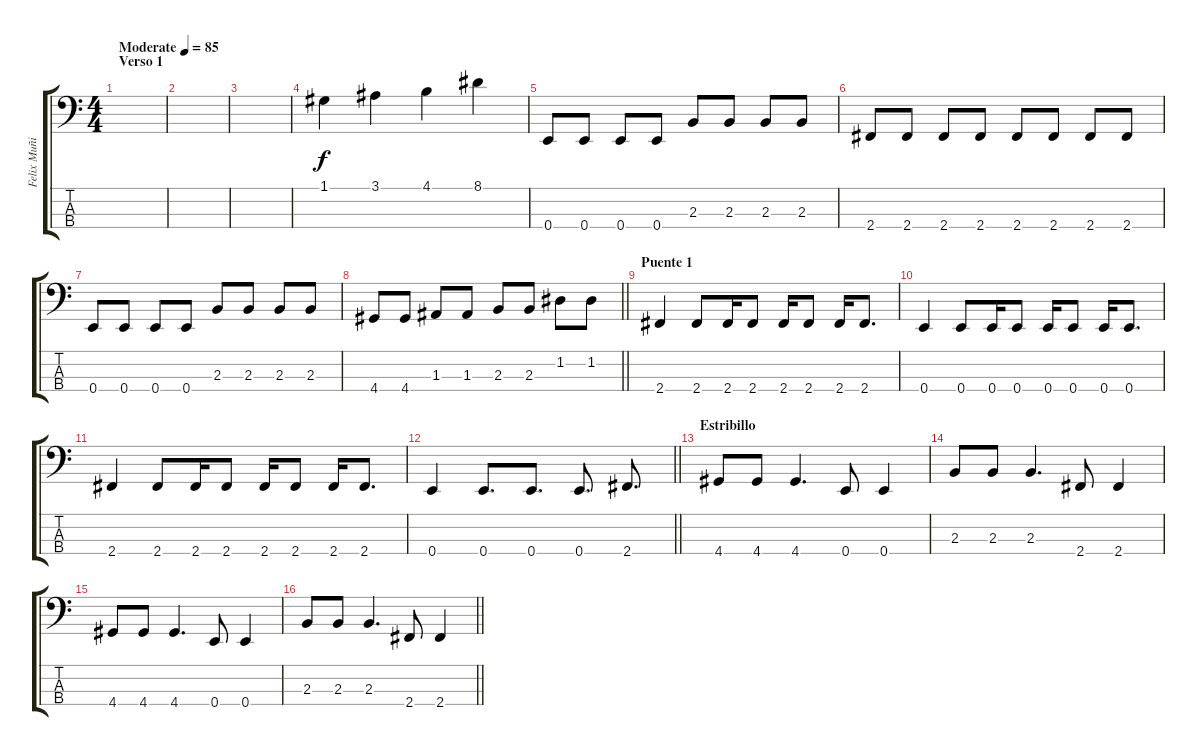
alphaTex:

\track ("Felix Muñiz" "Felix Muñi") {instrument electricbasspick}
\staff {score tabs}
\tuning (G2 D2 A1 E1) {hide}
\ts (4 4)
\section ("" "Verso 1")
\tempo (85 "Moderate")
\clef f4
\ks c
|
|
|
1.1.4 3.1.4 4.1.4 8.1.4 |
0.4.8 0.4.8 0.4.8 0.4.8 2.3.8 2.3.8 2.3.8 2.3.8 |
2.4.8 2.4.8 2.4.8 2.4.8 2.4.8 2.4.8 2.4.8 2.4.8 |
0.4.8 0.4.8 0.4.8 0.4.8 2.3.8 2.3.8 2.3.8 2.3.8 |
\barLineRight lightlight
4.4.8 4.4.8 1.3.8 1.3.8 2.3.8 2.3.8 1.2.8 1.2.8 |
\section ("" "Puente 1")
2.4.4 2.4.8 2.4.16 2.4.8 2.4.16 2.4.8 2.4.16 2.4.8{d} |
0.4.4 0.4.8 0.4.16 0.4.8 0.4.16 0.4.8 0.4.16 0.4.8{d} |
2.4.4 2.4.8 2.4.16 2.4.8 2.4.16 2.4.8 2.4.16 2.4.8{d} |
\barLineRight lightlight
0.4.4 0.4.8{d} 0.4.8{d} 0.4.8{d} 2.4.8{d} |
\section ("" "Estribillo ")
4.4.8 4.4.8 4.4.4{d} 0.4.8 0.4.4 |
2.3.8 2.3.8 2.3.4{d} 2.4.8 2.4.4 |
4.4.8 4.4.8 4.4.4{d} 0.4.8 0.4.4 |
\barLineRight lightlight
2.3.8 2.3.8 2.3.4{d} 2.4.8 2.4.4
